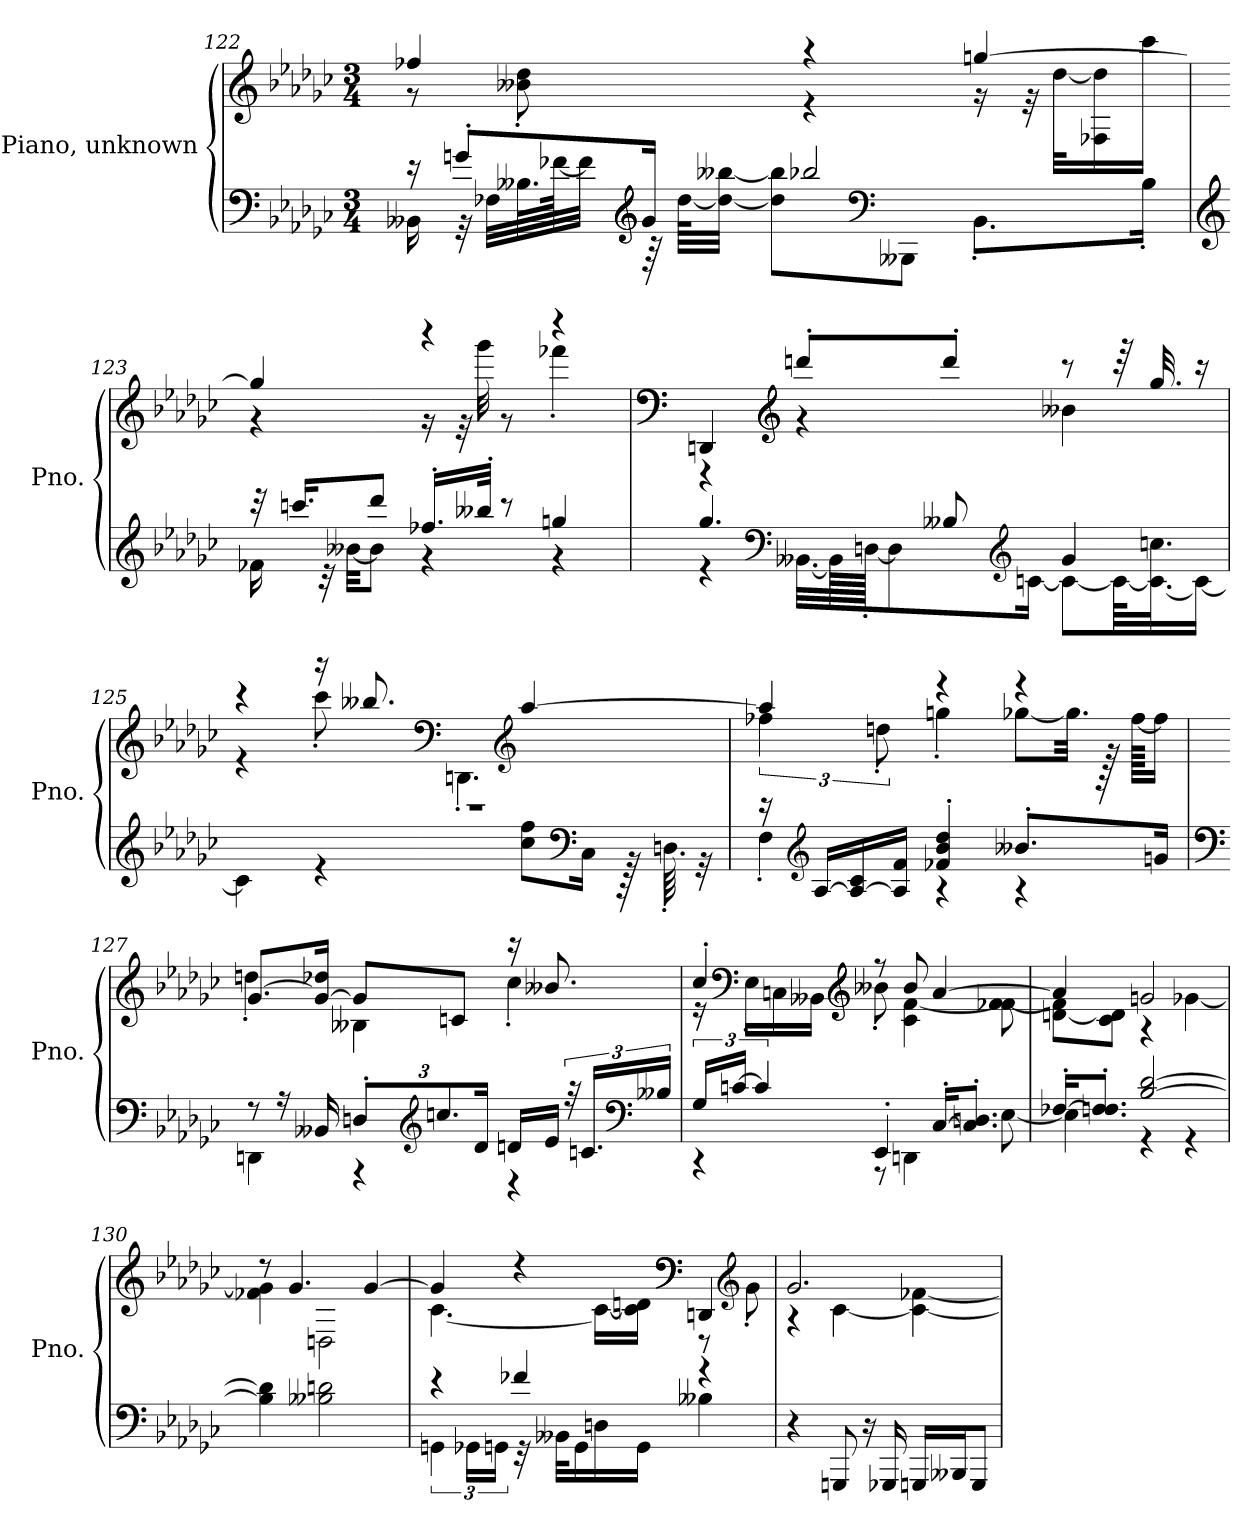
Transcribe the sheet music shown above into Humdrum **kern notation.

**kern	**kern
*part1	*part1
*staff2	*staff1
*I"Piano, unknown	*
*I'Pno.	*
!!LO:LB:g=z
*clefF4	*clefG2
*k[b-e-a-d-g-c-]	*k[b-e-a-d-g-c-]
*M3/4	*M3/4
=122	=122
*^	*^
16r	16BB--X\	4ff-X/	8r
8gn'/L	32r	.	.
.	32F-X\LLL	.	.
.	64.B--X\L	.	8b--X\' 8dd-\'
.	[128f-X\JK	.	.
.	32f-\JJJ]	.	.
*clefG2	*	*	*
16g/Jk	64r	.	.
.	[64dd-\KLLL	.	.
.	32dd-\_ [32bb--X\JJJ	.	.
2bb-X/	8dd-\] 8bb--\]L	4r	4r
*clefF4	*	*	*
.	8BBB--X\J	.	.
.	8.BB--'\L	[4ggn/	16r
.	.	.	32r
.	.	.	[32dd-\KLL
.	.	.	16F-X\ 16dd-\]
.	16B--'\Jk	.	16ccc-\JJ
!!LO:LB:g=z	!!
=123	=123	=123	=123
*clefG2	*	*	*
32r	16f-X\	4gg/]	4r
16.cccn/KL	.	.	.
.	32r	.	.
.	[32b--X\KKL	.	.
8ddd-/J	8b--\J]	.	.
16.ff-X'/LL	4r	4r	16r
.	.	.	32r
32bb--X'/JJk	.	.	32ggg-\
8r	.	.	8r
4ggn/	4r	4r	4fff-X'\
=124	=124	=124	=124
*	*	*clefF4	*
4.gg-/	4r	4DDn/	4r
*clefF4	*	*clefG2	*
.	[32.BB--X\LLL	8dddn'/L	4r
.	128BB--\LL]	.	.
.	[128Dn'\JJJJ	.	.
.	8D\]	.	.
8B--X/	.	8ddd'/J	.
*clefG2	*	*	*
.	[16cn\Jk	.	.
4g-/	8c\L_	8r	4b--X\
.	64c\KLL_	64r	.
.	32.c\_ 32.ccn\J	32.gg-/	.
.	16c\JJ_	16r	.
!!LO:LB:g=z	!!
=125	=125	=125	=125
2.r	4c\]	4r	4r
.	4r	16r	8ccc-'\
.	.	8.bb--X/	.
*	*	*clefF4	*
.	.	.	4.DDn'\
*	*	*clefG2	*
.	8cc-\ 8ff\L	[4aa-/	.
*clefF4	*	*	*
.	16C-\Jk	.	.
.	128r	.	.
.	64.Dn'\	.	.
.	32r	.	.
=126	=126	=126	=126
16r	4F'\	4aa-/]	6ff-X\
*clefG2	*	*	*
[16A-/LL	.	.	.
16A-/_ 16c-/	.	.	.
.	.	.	12ddn'\
16A-/] 16f/JJ	.	.	.
4f-X/' 4b-/' 4dd-/'	4r	4r	4ggn'\
8.b--X'/L	4r	4r	[8gg-X\L
.	.	.	32.gg-\Jkk]
.	.	.	128r
.	.	.	[128ff-\KKKLL
16gn/Jk	.	.	16ff-\JJ]
!!LO:PB:g=z	!!
=127	=127	=127	=127
*clefF4	*	*	*
8r	4DDn\	[8.g-/L	4ddn'\
16r	.	.	.
16BB--X/	.	16g-/_ 16dd-X/Jk	.
*Xbrackettup	*	*	*
12Dn'/L	4r	8g-/L]	4B--X\
*clefG2	*	*	*
12.ccn/	.	.	.
.	.	8cn/J	.
24d-/Jk	.	.	.
16dn/LL	4r	16r	4cc-'\
16e-/JJ	.	8.b--X/	.
*brackettup	*	*	*
48r	.	.	.
24.cn/LL	.	.	.
*clefF4	*	*	*
24B--X/JJ	.	.	.
=128	=128	=128	=128
24G-/LL	4r	4cc-'/	16r
[24cn/JJ	.	.	.
*	*	*clefF4	*
.	.	.	16E-'\LL
6c/]	.	.	.
.	.	.	16Cn\
.	.	.	16BB--X\JJ
*	*	*clefG2	*
4EE-'/	8r	8r	8b--X'\
.	4DDn\	8b--/	4c-\ [4f\
[16C-'/KL	.	[4a-/	.
8.C-/]' 8.Dn/'J	.	.	.
.	[8E-\	.	[8f-X\ 8f\]
!!LO:LB:g=z	!!
=129	=129	=129	=129
[16F-X'/KL	4E-\]	4a-/]	[8dn\ 8f-\]L
8.F-/]' 8.Fn/'J	.	.	.
.	.	.	8c-\ 8d\]J
[2B-/ [2d-/	4r	2gn/	4r
.	4r	.	[4g-X\
*v	*v	*	*
=130	=130	=130
4B-\] 4d-\]	8r	4f-X\ 4g-\]
.	4.g-/	.
2B--X\ 2dn\	.	2Dn\
.	[4g-/	.
=131	=131	=131
*^	*	*
4r	6GGn\	4g-/]	[4.c-\
.	24GG-X\LL	.	.
.	24GGn\JJ	.	.
4f-X/	32r	4r	.
.	32BB--X\KLL	.	.
.	16GG\	.	.
.	16Dn\	.	16c-\LL_
.	16GG\JJ	.	16c-\] 16dn\JJ
*	*	*clefF4	*
4r	4B--X\	4DDn/	8r
*	*	*clefG2	*
.	.	.	8g-'\
*v	*v	*	*
!!LO:LB:g=z	!!
=132	=132	=132
4r	2.g-/	4r
8GGGn/	.	[4c-\
16r	.	.
16GGG-X/	.	.
16GGGn/LL	.	4c-\_ [4f-X\
16BBB--X/J	.	.
8GGG/J	.	.
*	*v	*v
=	=
*-	*-
